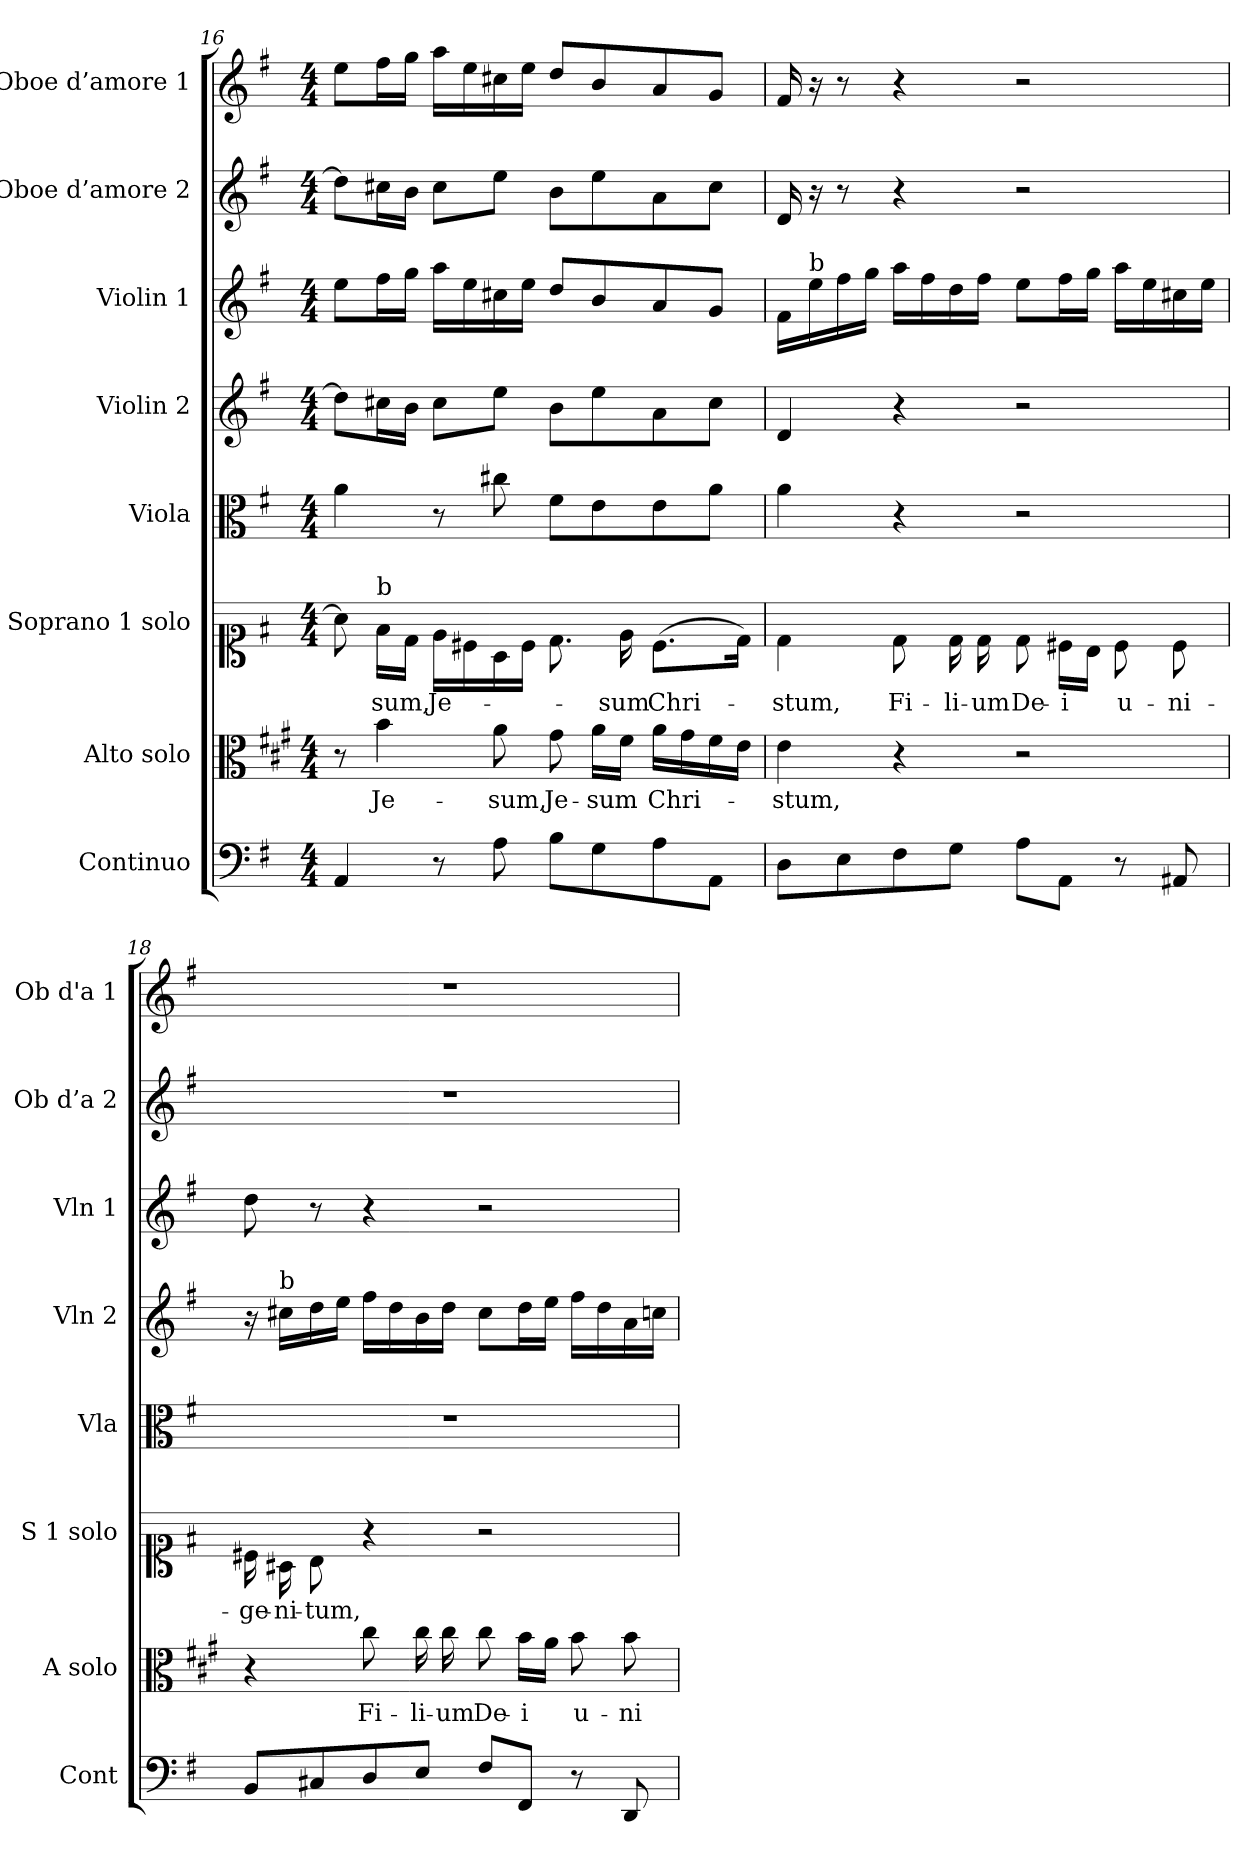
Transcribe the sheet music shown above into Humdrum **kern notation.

**kern	**kern	**text	**kern	**text	**kern	**kern	**kern	**kern	**kern
*part8	*part7	*part7	*part6	*part6	*part5	*part4	*part3	*part2	*part1
*staff8	*staff7	*staff7	*staff6	*staff6	*staff5	*staff4	*staff3	*staff2	*staff1
*I"Continuo	*I"Alto solo	*	*I"Soprano 1 solo	*	*I"Viola	*I"Violin 2	*I"Violin 1	*I"Oboe d’amore 2	*I"Oboe d’amore 1
*I'Cont	*I'A solo	*	*I'S 1 solo	*	*I'Vla	*I'Vln 2	*I'Vln 1	*I'Ob d’a 2	*I'Ob d'a 1
!!LO:PB:g=z
*clefF4	*clefC3	*	*clefC1	*	*clefC3	*clefG2	*clefG2	*clefG2	*clefG2
*	*ITrd1c2	*	*ITrd-7c-12	*	*	*	*	*	*
*k[f#]	*k[f#]	*	*k[f#]	*	*k[f#]	*k[f#]	*k[f#]	*k[f#]	*k[f#]
*M4/4	*M4/4	*	*M4/4	*	*M4/4	*M4/4	*M4/4	*M4/4	*M4/4
=16	=16	=16	=16	=16	=16	=16	=16	=16	=16
4AA/	8r	.	8aa\]	.	4a\	8dd\L]	8ee\L	8dd\L]	8ee\L
!	!	!	!LO:TX:a:t=b	!	!	!	!	!	!
!	!	!LO:LY:b	!	!LO:LY:b	!	!	!	!	!
.	4a\	Je-	16ff#\LL	-sum,	.	16cc#X\L	16ff#\L	16cc#X\L	16ff#\L
.	.	.	16dd\JJ	.	.	16b\JJ	16gg\JJ	16b\JJ	16gg\JJ
!	!	!	!	!LO:LY:b	!	!	!	!	!
8r	.	.	16ee\LL	Je-	8r	8cc#\L	16aa\LL	8cc#\L	16aa\LL
.	.	.	16cc#X\	.	.	.	16ee\	.	16ee\
!	!	!LO:LY:b	!	!	!	!	!	!	!
8A\	8g\	-sum,	16a\	.	8cc#X\	8ee\J	16cc#X\	8ee\J	16cc#X\
.	.	.	16cc#\JJ	.	.	.	16ee\JJ	.	16ee\JJ
!	!	!LO:LY:b	!	!	!	!	!	!	!
8B\L	8f#\	Je-	8.dd\	.	8f#\L	8b\L	8dd/L	8b\L	8dd/L
!	!	!LO:LY:b	!	!	!	!	!	!	!
8G\	16g\LL	-sum	.	.	8e\	8ee\	8b/	8ee\	8b/
!	!	!	!	!LO:LY:b	!	!	!	!	!
.	16e\JJ	.	16ee\	-sum	.	.	.	.	.
!	!	!LO:LY:b	!	!LO:LY:b	!	!	!	!	!
8A\	16g\LL	Chri-	(8.cc#\L	Chri-	8e\	8a\	8a/	8a\	8a/
.	16f#\	.	.	.	.	.	.	.	.
8AA\J	16e\	.	.	.	8a\J	8cc#\J	8g/J	8cc#\J	8g/J
.	16d\JJ	.	16dd\Jk)	.	.	.	.	.	.
=17	=17	=17	=17	=17	=17	=17	=17	=17	=17
!	!	!LO:LY:b	!	!LO:LY:b	!	!	!	!	!
8D\L	4d\	-stum,	4dd\	-stum,	4a\	4d/	16f#\LL	16d/	16f#/
!	!	!	!	!	!	!	!LO:TX:a:t=b	!	!
.	.	.	.	.	.	.	16ee\	16r	16r
8E\	.	.	.	.	.	.	16ff#\	8r	8r
.	.	.	.	.	.	.	16gg\JJ	.	.
!	!	!	!	!LO:LY:b	!	!	!	!	!
8F#\	4r	.	8dd\	Fi-	4r	4r	16aa\LL	4r	4r
.	.	.	.	.	.	.	16ff#\	.	.
!	!	!	!	!LO:LY:b	!	!	!	!	!
8G\J	.	.	16dd\	-li-	.	.	16dd\	.	.
!	!	!	!	!LO:LY:b	!	!	!	!	!
.	.	.	16dd\	-um	.	.	16ff#\JJ	.	.
!	!	!	!	!LO:LY:b	!	!	!	!	!
8A\L	2r	.	8dd\	De-	2r	2r	8ee\L	2r	2r
!	!	!	!	!LO:LY:b	!	!	!	!	!
8AA\J	.	.	16cc#X\LL	-i	.	.	16ff#\L	.	.
.	.	.	16b\JJ	.	.	.	16gg\JJ	.	.
!	!	!	!	!LO:LY:b	!	!	!	!	!
8r	.	.	8cc#\	u-	.	.	16aa\LL	.	.
.	.	.	.	.	.	.	16ee\	.	.
!	!	!	!	!LO:LY:b	!	!	!	!	!
8AA#X/	.	.	8cc#\	-ni-	.	.	16cc#X\	.	.
.	.	.	.	.	.	.	16ee\JJ	.	.
=18	=18	=18	=18	=18	=18	=18	=18	=18	=18
!	!	!	!	!LO:LY:b	!	!	!	!	!
8BB/L	4r	.	16cc#X\	-ge-	1r	16r	8dd\	1r	1r
!	!	!	!	!	!	!LO:TX:a:t=b	!	!	!
!	!	!	!	!LO:LY:b	!	!	!	!	!
.	.	.	16a#X\	-ni-	.	16cc#X\LL	.	.	.
!	!	!	!	!LO:LY:b	!	!	!	!	!
8C#X/	.	.	8b\	-tum,	.	16dd\	8r	.	.
.	.	.	.	.	.	16ee\JJ	.	.	.
!	!	!LO:LY:b	!	!	!	!	!	!	!
8D/	8b\	Fi-	4r	.	.	16ff#\LL	4r	.	.
.	.	.	.	.	.	16dd\	.	.	.
!	!	!LO:LY:b	!	!	!	!	!	!	!
8E/J	16b\	-li-	.	.	.	16b\	.	.	.
!	!	!LO:LY:b	!	!	!	!	!	!	!
.	16b\	-um	.	.	.	16dd\JJ	.	.	.
!	!	!LO:LY:b	!	!	!	!	!	!	!
8F#/L	8b\	De-	2r	.	.	8cc#\L	2r	.	.
!	!	!LO:LY:b	!	!	!	!	!	!	!
8FF#/J	16a\LL	-i	.	.	.	16dd\L	.	.	.
.	16g\JJ	.	.	.	.	16ee\JJ	.	.	.
!	!	!LO:LY:b	!	!	!	!	!	!	!
8r	8a\	u-	.	.	.	16ff#\LL	.	.	.
.	.	.	.	.	.	16dd\	.	.	.
!	!	!LO:LY:b	!	!	!	!	!	!	!
8DD/	8a\	-ni-	.	.	.	16a\	.	.	.
.	.	.	.	.	.	16ccn\JJ	.	.	.
=	=	=	=	=	=	=	=	=	=
*-	*-	*-	*-	*-	*-	*-	*-	*-	*-
